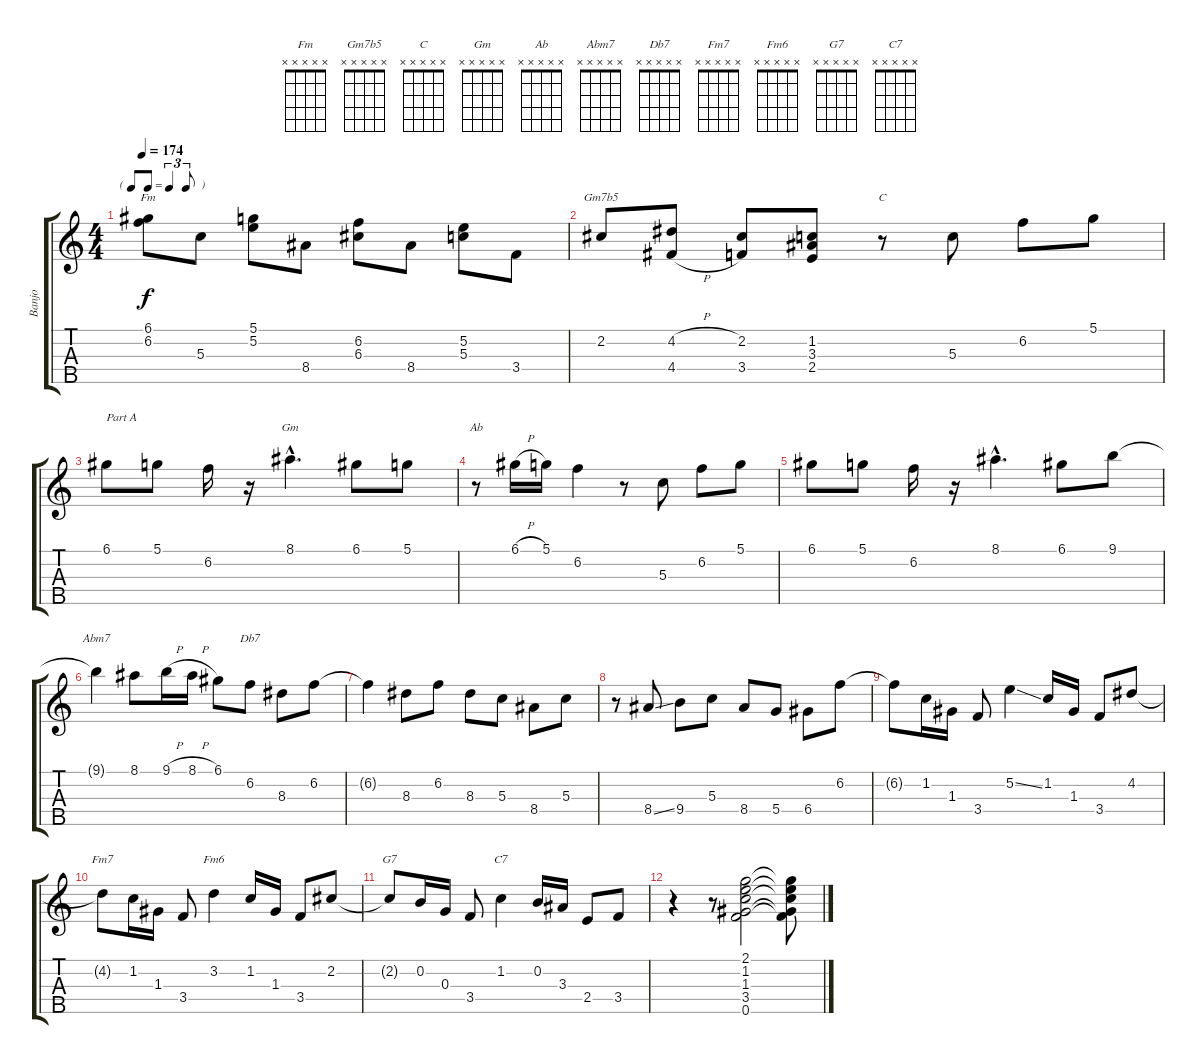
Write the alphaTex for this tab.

\track ("Banjo" "Banjo") {instrument banjo}
\staff {score tabs}
\tuning (D4 B3 G3 D3 G4) {hide}
\displaytranspose 12
\chord ("Fm" x x x x x) {firstfret 0}
\chord ("Gm7b5" x x x x x) {firstfret 0}
\chord ("C" x x x x x) {firstfret 0}
\chord ("Gm" x x x x x) {firstfret 0}
\chord ("Ab" x x x x x) {firstfret 0}
\chord ("Abm7" x x x x x) {firstfret 0}
\chord ("Db7" x x x x x) {firstfret 0}
\chord ("Fm7" x x x x x) {firstfret 0}
\chord ("Fm6" x x x x x) {firstfret 0}
\chord ("G7" x x x x x) {firstfret 0}
\chord ("C7" x x x x x) {firstfret 0}
\ts (4 4)
\tf triplet8th
\tempo 174
\clef g2
\ks c
(6.1 6.2).8{ch "Fm" dy f} 5.3.8 (5.1 5.2).8 8.4.8 (6.2 6.3).8 8.4.8 (5.2 5.3).8 3.4.8 |
2.2.8{ch "Gm7b5"} (4.2{h} 4.4{h}).8 (2.2 3.4).8 (1.2 3.3 2.4).8 r.8{ch "C"} 5.3.8 6.2.8 5.1.8 |
6.1.8{txt "Part A"} 5.1.8 6.2.16 r.16 8.1{hac}.4{d ch "Gm"} 6.1.8 5.1.8 |
r.8{ch "Ab"} 6.1{h}.16 5.1.16 6.2.4 r.8 5.3.8 6.2.8 5.1.8 |
6.1.8 5.1.8 6.2.16 r.16 8.1{hac}.4{d} 6.1.8 9.1.8 |
9.1{t}.4{ch "Abm7"} 8.1.8 9.1{h}.16 8.1{h}.16 6.1.8 6.2.8{ch "Db7"} 8.3.8 6.2.8 |
6.2{t}.4 8.3.8 6.2.8 8.3.8 5.3.8 8.4.8 5.3.8 |
r.8 8.4{ss}.8 9.4.8 5.3.8 8.4.8 5.4.8 6.4.8 6.2.8 |
6.2{t}.8 1.2.16 1.3.16 3.4.8 5.2{ss}.4 1.2.16 1.3.16 3.4.8 4.2.8 |
4.2{t}.8{ch "Fm7"} 1.2.16 1.3.16 3.4.8 3.2.4{ch "Fm6"} 1.2.16 1.3.16 3.4.8 2.2.8 |
2.2{t}.8{ch "G7"} 0.2.16 0.3.16 3.4.8 1.2.4{ch "C7"} 0.2.16 3.3.16 2.4.8 3.4.8 |
r.4 r.8 (2.1 1.2 1.3 3.4 0.5).2 (2.1{t} 1.2{t} 1.3{t} 3.4{t} 0.5{t}).8
